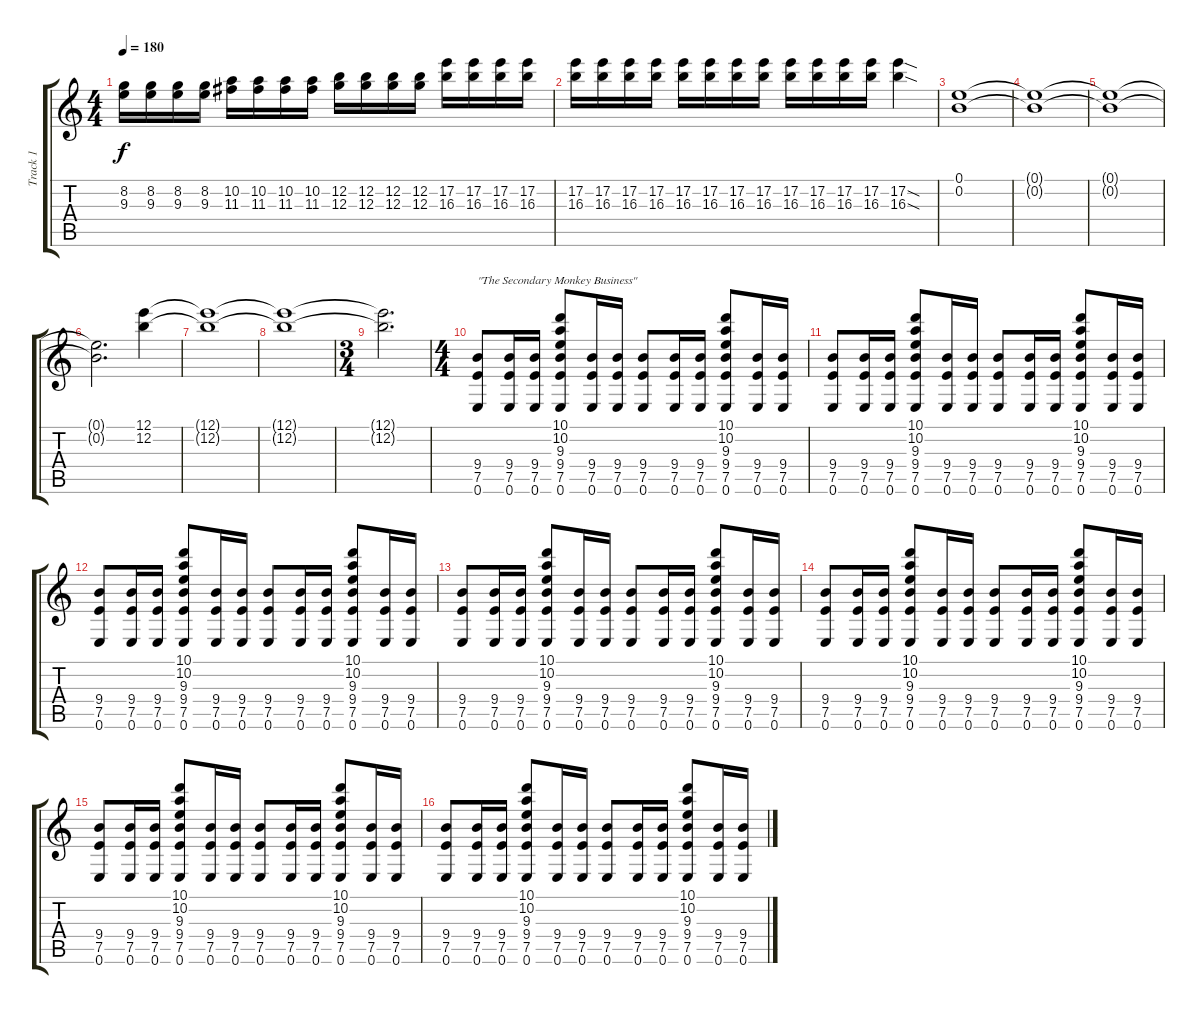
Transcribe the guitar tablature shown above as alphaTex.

\track ("Track 1" "Track 1") {instrument distortionguitar}
\staff {score tabs}
\tuning (E4 B3 G3 D3 A2 E2) {hide}
\ts (4 4)
\tempo 180
\clef g2
\ks c
(8.2 9.3).16{dy f} (8.2 9.3).16 (8.2 9.3).16 (8.2 9.3).16 (10.2 11.3).16 (10.2 11.3).16 (10.2 11.3).16 (10.2 11.3).16 (12.2 12.3).16 (12.2 12.3).16 (12.2 12.3).16 (12.2 12.3).16 (17.2 16.3).16 (17.2 16.3).16 (17.2 16.3).16 (17.2 16.3).16 |
(17.2 16.3).16 (17.2 16.3).16 (17.2 16.3).16 (17.2 16.3).16 (17.2 16.3).16 (17.2 16.3).16 (17.2 16.3).16 (17.2 16.3).16 (17.2 16.3).16 (17.2 16.3).16 (17.2 16.3).16 (17.2 16.3).16 (17.2{sod} 16.3{sod}).4 |
(0.1 0.2).1 |
(0.1{t} 0.2{t}).1 |
(0.1{t} 0.2{t}).1 |
(0.1{t} 0.2{t}).2{d} (12.1 12.2).4 |
(12.1{t} 12.2{t}).1 |
(12.1{t} 12.2{t}).1 |
\ts (3 4)
(12.1{t} 12.2{t}).2{d} |
\ts (4 4)
(9.4 7.5 0.6).8{txt "\"The Secondary Monkey Business\"" volume 10} (9.4 7.5 0.6).16 (9.4 7.5 0.6).16 (10.1 10.2 9.3 9.4 7.5 0.6).8 (9.4 7.5 0.6).16 (9.4 7.5 0.6).16 (9.4 7.5 0.6).8 (9.4 7.5 0.6).16 (9.4 7.5 0.6).16 (10.1 10.2 9.3 9.4 7.5 0.6).8 (9.4 7.5 0.6).16 (9.4 7.5 0.6).16 |
(9.4 7.5 0.6).8 (9.4 7.5 0.6).16 (9.4 7.5 0.6).16 (10.1 10.2 9.3 9.4 7.5 0.6).8 (9.4 7.5 0.6).16 (9.4 7.5 0.6).16 (9.4 7.5 0.6).8 (9.4 7.5 0.6).16 (9.4 7.5 0.6).16 (10.1 10.2 9.3 9.4 7.5 0.6).8 (9.4 7.5 0.6).16 (9.4 7.5 0.6).16 |
(9.4 7.5 0.6).8 (9.4 7.5 0.6).16 (9.4 7.5 0.6).16 (10.1 10.2 9.3 9.4 7.5 0.6).8 (9.4 7.5 0.6).16 (9.4 7.5 0.6).16 (9.4 7.5 0.6).8 (9.4 7.5 0.6).16 (9.4 7.5 0.6).16 (10.1 10.2 9.3 9.4 7.5 0.6).8 (9.4 7.5 0.6).16 (9.4 7.5 0.6).16 |
(9.4 7.5 0.6).8 (9.4 7.5 0.6).16 (9.4 7.5 0.6).16 (10.1 10.2 9.3 9.4 7.5 0.6).8 (9.4 7.5 0.6).16 (9.4 7.5 0.6).16 (9.4 7.5 0.6).8 (9.4 7.5 0.6).16 (9.4 7.5 0.6).16 (10.1 10.2 9.3 9.4 7.5 0.6).8 (9.4 7.5 0.6).16 (9.4 7.5 0.6).16 |
(9.4 7.5 0.6).8 (9.4 7.5 0.6).16 (9.4 7.5 0.6).16 (10.1 10.2 9.3 9.4 7.5 0.6).8 (9.4 7.5 0.6).16 (9.4 7.5 0.6).16 (9.4 7.5 0.6).8 (9.4 7.5 0.6).16 (9.4 7.5 0.6).16 (10.1 10.2 9.3 9.4 7.5 0.6).8 (9.4 7.5 0.6).16 (9.4 7.5 0.6).16 |
(9.4 7.5 0.6).8 (9.4 7.5 0.6).16 (9.4 7.5 0.6).16 (10.1 10.2 9.3 9.4 7.5 0.6).8 (9.4 7.5 0.6).16 (9.4 7.5 0.6).16 (9.4 7.5 0.6).8 (9.4 7.5 0.6).16 (9.4 7.5 0.6).16 (10.1 10.2 9.3 9.4 7.5 0.6).8 (9.4 7.5 0.6).16 (9.4 7.5 0.6).16 |
(9.4 7.5 0.6).8 (9.4 7.5 0.6).16 (9.4 7.5 0.6).16 (10.1 10.2 9.3 9.4 7.5 0.6).8 (9.4 7.5 0.6).16 (9.4 7.5 0.6).16 (9.4 7.5 0.6).8 (9.4 7.5 0.6).16 (9.4 7.5 0.6).16 (10.1 10.2 9.3 9.4 7.5 0.6).8 (9.4 7.5 0.6).16 (9.4 7.5 0.6).16
